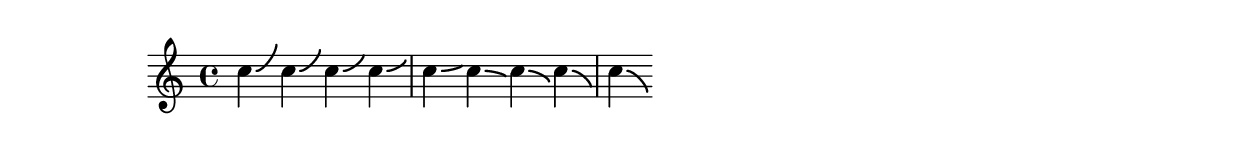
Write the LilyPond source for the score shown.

\version "2.9.12"

\header {

  texidoc = "Falls and doits can be created with bendAfter. They run
 to the next note, or to the next barline."

}

\paper {
  ragged-right = ##T
}

\relative c'' {
  \override Score.SpacingSpanner #'shortest-duration-space = #3.0
  c4-\bendAfter #+5
  c4-\bendAfter #+4
  c4-\bendAfter #+3
  c4-\bendAfter #+2
  c4-\bendAfter #+1
  c4-\bendAfter #-1
  c4-\bendAfter #-2
  c4-\bendAfter #-3
  c4-\bendAfter #-4
}
